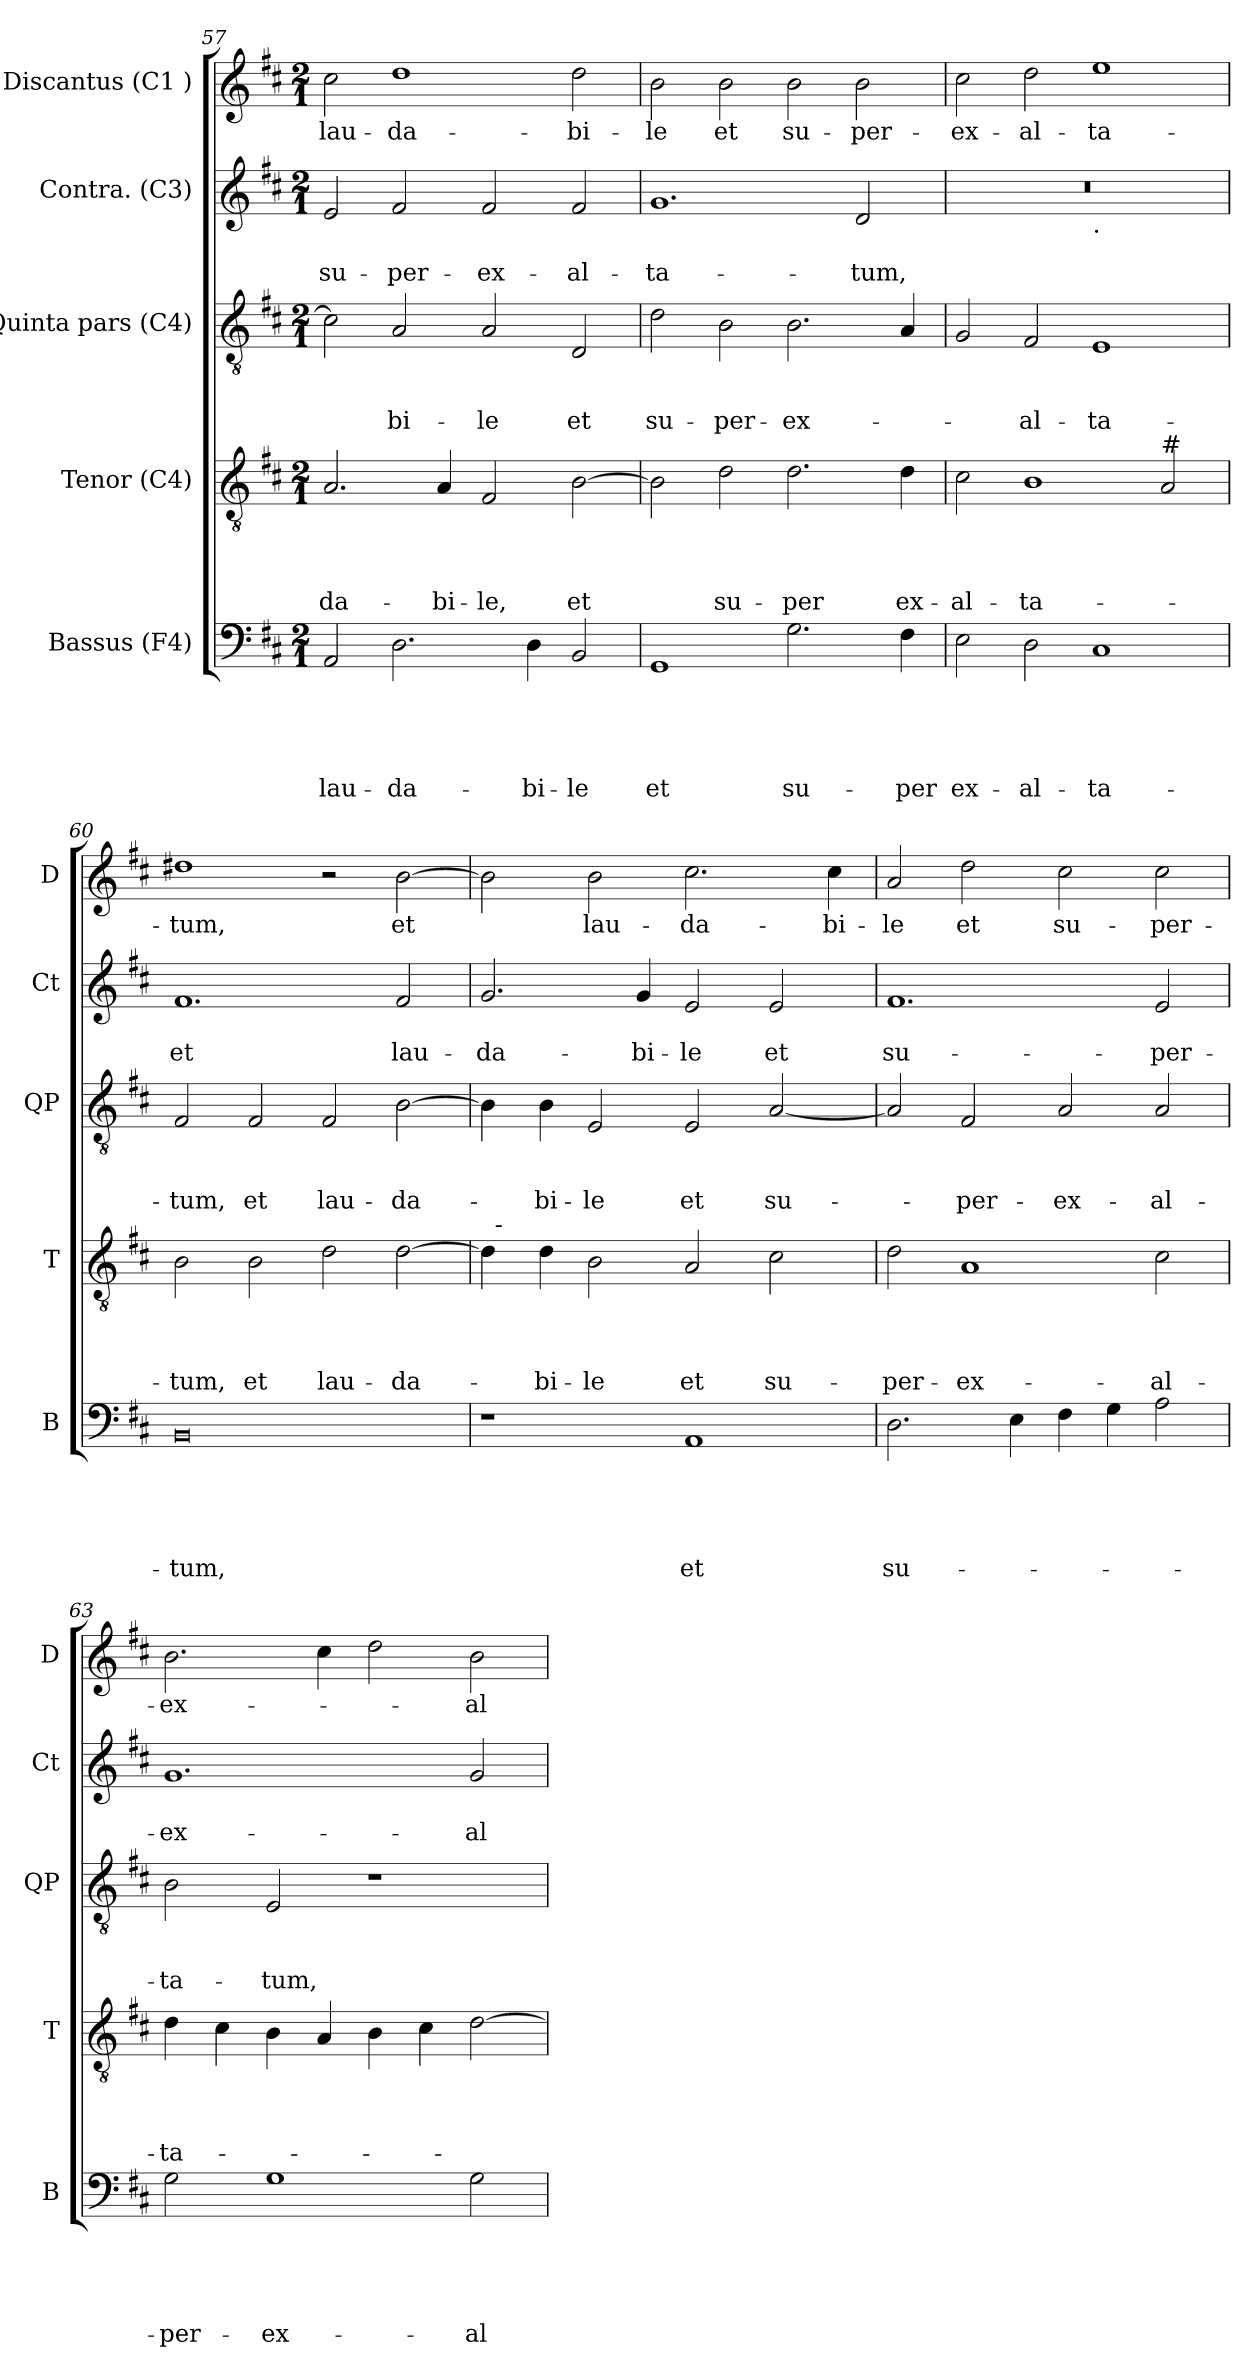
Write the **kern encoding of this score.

**kern	**text	**text	**text	**text	**text	**kern	**text	**text	**text	**text	**kern	**text	**text	**text	**kern	**text	**text	**kern	**text
*part5	*part5	*part5	*part5	*part5	*part5	*part4	*part4	*part4	*part4	*part4	*part3	*part3	*part3	*part3	*part2	*part2	*part2	*part1	*part1
*staff5	*staff5	*staff5	*staff5	*staff5	*staff5	*staff4	*staff4	*staff4	*staff4	*staff4	*staff3	*staff3	*staff3	*staff3	*staff2	*staff2	*staff2	*staff1	*staff1
*I"Bassus (F4)	*	*	*	*	*	*I"Tenor (C4)	*	*	*	*	*I"Quinta pars (C4)	*	*	*	*I"Contra. (C3)	*	*	*I"Discantus (C1 )	*
*I'B	*	*	*	*	*	*I'T	*	*	*	*	*I'QP	*	*	*	*I'Ct	*	*	*I'D	*
*clefF4	*	*	*	*	*	*clefGv2	*	*	*	*	*clefGv2	*	*	*	*clefG2	*	*	*clefG2	*
*k[f#c#]	*	*	*	*	*	*k[f#c#]	*	*	*	*	*k[f#c#]	*	*	*	*k[f#c#]	*	*	*k[f#c#]	*
*D:	*	*	*	*	*	*D:	*	*	*	*	*D:	*	*	*	*D:	*	*	*D:	*
*M2/1	*	*	*	*	*	*M2/1	*	*	*	*	*M2/1	*	*	*	*M2/1	*	*	*M2/1	*
=57	=57	=57	=57	=57	=57	=57	=57	=57	=57	=57	=57	=57	=57	=57	=57	=57	=57	=57	=57
!	!	!	!	!	!LO:LY:b	!	!	!	!	!LO:LY:b	!	!	!	!	!	!	!LO:LY:b	!	!LO:LY:b
2AA/	.	.	.	.	lau-	2.A/	.	.	.	-da-	2c#\]	.	.	.	2e/	.	su-	2cc#\	lau-
!	!	!	!	!	!LO:LY:b	!	!	!	!	!	!	!	!	!LO:LY:b	!	!	!LO:LY:b	!	!LO:LY:b
2.D\	.	.	.	.	-da-	.	.	.	.	.	2A/	.	.	-bi-	2f#/	.	-per-	1dd	-da-
!	!	!	!	!	!	!	!	!	!	!LO:LY:b	!	!	!	!	!	!	!	!	!
.	.	.	.	.	.	4A/	.	.	.	-bi-	.	.	.	.	.	.	.	.	.
!	!	!	!	!	!	!	!	!	!	!LO:LY:b	!	!	!	!LO:LY:b	!	!	!LO:LY:b	!	!
.	.	.	.	.	.	2F#/	.	.	.	-le,	2A/	.	.	-le	2f#/	.	-ex-	.	.
!	!	!	!	!	!LO:LY:b	!	!	!	!	!	!	!	!	!	!	!	!	!	!
4D\	.	.	.	.	-bi-	.	.	.	.	.	.	.	.	.	.	.	.	.	.
!	!	!	!	!	!LO:LY:b	!	!	!	!	!LO:LY:b	!	!	!	!LO:LY:b	!	!	!LO:LY:b	!	!LO:LY:b
2BB/	.	.	.	.	-le	[>2B\	.	.	.	et	2D/	.	.	et	2f#/	.	-al-	2dd\	-bi-
=58	=58	=58	=58	=58	=58	=58	=58	=58	=58	=58	=58	=58	=58	=58	=58	=58	=58	=58	=58
!	!	!	!	!	!LO:LY:b	!	!	!	!	!	!	!	!	!LO:LY:b	!	!	!LO:LY:b	!	!LO:LY:b
1GG	.	.	.	.	et	2B\]	.	.	.	.	2d\	.	.	su-	1.g	.	-ta-	2b\	-le
!	!	!	!	!	!	!	!	!	!	!LO:LY:b	!	!	!	!LO:LY:b	!	!	!	!	!LO:LY:b
.	.	.	.	.	.	2d\	.	.	.	su-	2B\	.	.	-per-	.	.	.	2b\	et
!	!	!	!	!	!LO:LY:b	!	!	!	!	!LO:LY:b	!	!	!	!LO:LY:b	!	!	!	!	!LO:LY:b
2.G\	.	.	.	.	su-	2.d\	.	.	.	-per	2.B\	.	.	-ex-	.	.	.	2b\	su-
!	!	!	!	!	!	!	!	!	!	!	!	!	!	!	!	!	!LO:LY:b	!	!LO:LY:b
.	.	.	.	.	.	.	.	.	.	.	.	.	.	.	2d/	.	-tum,	2b\	-per-
!	!	!	!	!	!LO:LY:b	!	!	!	!	!LO:LY:b	!	!	!	!	!	!	!	!	!
4F#\	.	.	.	.	-per	4d\	.	.	.	ex-	4A/	.	.	.	.	.	.	.	.
=59	=59	=59	=59	=59	=59	=59	=59	=59	=59	=59	=59	=59	=59	=59	=59	=59	=59	=59	=59
!	!	!	!	!	!LO:LY:b	!	!	!	!	!LO:LY:b	!	!	!	!	!	!	!	!	!LO:LY:b
*	*	*	*	*	*	*	*	*	*	*	*	*	*	*	*^	*	*	*	*
2E\	.	.	.	.	ex-	2c#\	.	.	.	-al-	2G/	.	.	.	0r	1ryy	.	.	2cc#\	-ex-
!	!	!	!	!	!LO:LY:b	!	!	!	!	!LO:LY:b	!	!	!	!LO:LY:b	!	!	!	!	!	!LO:LY:b
2D\	.	.	.	.	-al-	1B	.	.	.	-ta-	2F#/	.	.	-al-	.	.	.	.	2dd\	-al-
!	!	!	!	!	!	!	!	!	!	!	!	!	!	!	!	!LO:TX:b:t=.	!	!	!	!
!	!	!	!	!	!LO:LY:b	!	!	!	!	!	!	!	!	!LO:LY:b	!	!	!	!	!	!LO:LY:b
1C#	.	.	.	.	-ta-	.	.	.	.	.	1E	.	.	-ta-	.	1ryy	.	.	1ee	-ta-
!	!	!	!	!	!	!LO:TX:a:t=#	!	!	!	!	!	!	!	!	!	!	!	!	!	!
.	.	.	.	.	.	2A/	.	.	.	.	.	.	.	.	.	.	.	.	.	.
=60	=60	=60	=60	=60	=60	=60	=60	=60	=60	=60	=60	=60	=60	=60	=60	=60	=60	=60	=60	=60
!	!	!	!	!	!LO:LY:b	!	!	!	!	!LO:LY:b	!	!	!	!LO:LY:b	!	!	!	!LO:LY:b	!	!LO:LY:b
*	*	*	*	*	*	*	*	*	*	*	*	*	*	*	*v	*v	*	*	*	*
0BB	.	.	.	.	-tum,	2B\	.	.	.	-tum,	2F#/	.	.	-tum,	1.f#	.	et	1dd#X	-tum,
!	!	!	!	!	!	!	!	!	!	!LO:LY:b	!	!	!	!LO:LY:b	!	!	!	!	!
.	.	.	.	.	.	2B\	.	.	.	et	2F#/	.	.	et	.	.	.	.	.
!	!	!	!	!	!	!	!	!	!	!LO:LY:b	!	!	!	!LO:LY:b	!	!	!	!	!
.	.	.	.	.	.	2d\	.	.	.	lau-	2F#/	.	.	lau-	.	.	.	2r	.
!	!	!	!	!	!	!	!	!	!	!LO:LY:b	!	!	!	!LO:LY:b	!	!	!LO:LY:b	!	!LO:LY:b
.	.	.	.	.	.	[<2d\	.	.	.	-da-	[<2B\	.	.	-da-	2f#/	.	lau-	[<2b\	et
!!LO:LB:g=z
=61	=61	=61	=61	=61	=61	=61	=61	=61	=61	=61	=61	=61	=61	=61	=61	=61	=61	=61	=61
!	!	!	!	!	!	!	!	!	!	!	!	!	!	!	!	!	!LO:LY:b	!	!
*	*	*	*	*	*	*^	*	*	*	*	*	*	*	*	*	*	*	*	*
1r	.	.	.	.	.	4d\]	32ryy	.	.	.	.	4B\]	.	.	.	2.g/	.	-da-	2b\]	.
!	!	!	!	!	!	!	!LO:TX:a:t=-	!	!	!	!	!	!	!	!	!	!	!	!	!
.	.	.	.	.	.	.	1ryy	.	.	.	.	.	.	.	.	.	.	.	.	.
!	!	!	!	!	!	!	!	!	!	!	!LO:LY:b	!	!	!	!LO:LY:b	!	!	!	!	!
.	.	.	.	.	.	4d\	.	.	.	.	-bi-	4B\	.	.	-bi-	.	.	.	.	.
!	!	!	!	!	!	!	!	!	!	!	!LO:LY:b	!	!	!	!LO:LY:b	!	!	!	!	!LO:LY:b
.	.	.	.	.	.	2B\	.	.	.	.	-le	2E/	.	.	-le	.	.	.	2b\	lau-
!	!	!	!	!	!	!	!	!	!	!	!	!	!	!	!	!	!	!LO:LY:b	!	!
.	.	.	.	.	.	.	.	.	.	.	.	.	.	.	.	4g/	.	-bi-	.	.
!	!	!	!	!	!LO:LY:b	!	!	!	!	!	!LO:LY:b	!	!	!	!LO:LY:b	!	!	!LO:LY:b	!	!LO:LY:b
1AA	.	.	.	.	et	2A/	.	.	.	.	et	2E/	.	.	et	2e/	.	-le	2.cc#\	-da-
.	.	.	.	.	.	.	2ryy	.	.	.	.	.	.	.	.	.	.	.	.	.
!	!	!	!	!	!	!	!	!	!	!	!LO:LY:b	!	!	!	!LO:LY:b	!	!	!LO:LY:b	!	!
.	.	.	.	.	.	2c#\	.	.	.	.	su-	[<2A/	.	.	su-	2e/	.	et	.	.
.	.	.	.	.	.	.	4...ryy	.	.	.	.	.	.	.	.	.	.	.	.	.
!	!	!	!	!	!	!	!	!	!	!	!	!	!	!	!	!	!	!	!	!LO:LY:b
.	.	.	.	.	.	.	.	.	.	.	.	.	.	.	.	.	.	.	4cc#\	-bi-
=62	=62	=62	=62	=62	=62	=62	=62	=62	=62	=62	=62	=62	=62	=62	=62	=62	=62	=62	=62	=62
!	!	!	!	!	!LO:LY:b	!	!	!	!	!	!LO:LY:b	!	!	!	!	!	!	!LO:LY:b	!	!LO:LY:b
*	*	*	*	*	*	*v	*v	*	*	*	*	*	*	*	*	*	*	*	*	*
2.D\	.	.	.	.	su-	2d\	.	.	.	-per-	2A/]	.	.	.	1.f#	.	su-	2a/	-le
!	!	!	!	!	!	!	!	!	!	!LO:LY:b	!	!	!	!LO:LY:b	!	!	!	!	!LO:LY:b
.	.	.	.	.	.	1A	.	.	.	-ex-	2F#/	.	.	-per-	.	.	.	2dd\	et
4E\	.	.	.	.	.	.	.	.	.	.	.	.	.	.	.	.	.	.	.
!	!	!	!	!	!	!	!	!	!	!	!	!	!	!LO:LY:b	!	!	!	!	!LO:LY:b
4F#\	.	.	.	.	.	.	.	.	.	.	2A/	.	.	-ex-	.	.	.	2cc#\	su-
4G\	.	.	.	.	.	.	.	.	.	.	.	.	.	.	.	.	.	.	.
!	!	!	!	!	!	!	!	!	!	!LO:LY:b	!	!	!	!LO:LY:b	!	!	!LO:LY:b	!	!LO:LY:b
2A\	.	.	.	.	.	2c#\	.	.	.	-al-	2A/	.	.	-al-	2e/	.	-per-	2cc#\	-per-
=63	=63	=63	=63	=63	=63	=63	=63	=63	=63	=63	=63	=63	=63	=63	=63	=63	=63	=63	=63
!	!	!	!	!	!LO:LY:b	!	!	!	!	!LO:LY:b	!	!	!	!LO:LY:b	!	!	!LO:LY:b	!	!LO:LY:b
2G\	.	.	.	.	-per-	4d\	.	.	.	-ta-	2B\	.	.	-ta-	1.g	.	-ex-	2.b\	-ex-
.	.	.	.	.	.	4c#\	.	.	.	.	.	.	.	.	.	.	.	.	.
!	!	!	!	!	!LO:LY:b	!	!	!	!	!	!	!	!	!LO:LY:b	!	!	!	!	!
1G	.	.	.	.	-ex-	4B\	.	.	.	.	2E/	.	.	-tum,	.	.	.	.	.
.	.	.	.	.	.	4A/	.	.	.	.	.	.	.	.	.	.	.	4cc#\	.
.	.	.	.	.	.	4B\	.	.	.	.	1r	.	.	.	.	.	.	2dd\	.
.	.	.	.	.	.	4c#\	.	.	.	.	.	.	.	.	.	.	.	.	.
!	!	!	!	!	!LO:LY:b	!	!	!	!	!	!	!	!	!	!	!	!LO:LY:b	!	!LO:LY:b
2G\	.	.	.	.	-al-	[>2d\	.	.	.	.	.	.	.	.	2g/	.	-al-	2b\	-al-
=	=	=	=	=	=	=	=	=	=	=	=	=	=	=	=	=	=	=	=
*-	*-	*-	*-	*-	*-	*-	*-	*-	*-	*-	*-	*-	*-	*-	*-	*-	*-	*-	*-
